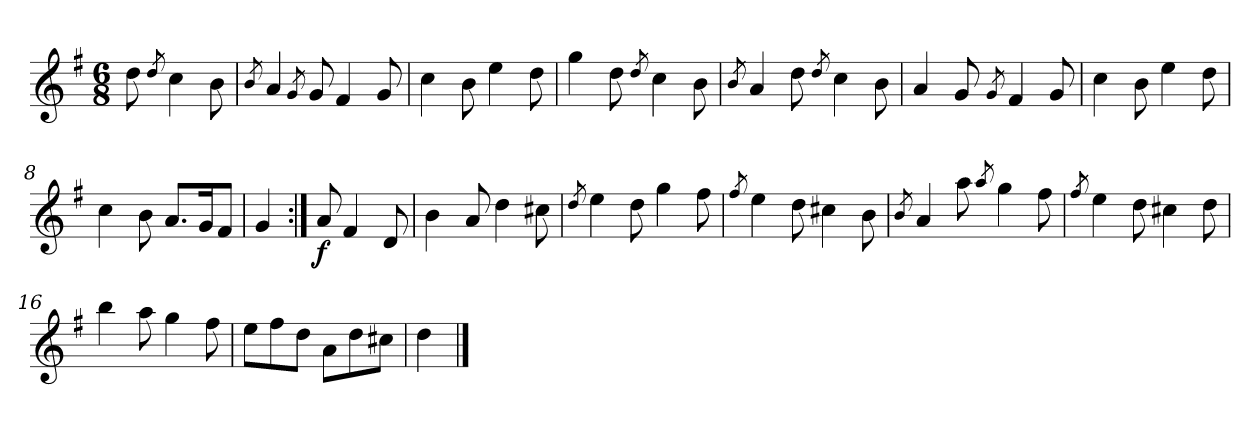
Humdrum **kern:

**kern	**dynam
*part1	*part1
*staff1	*staff1
*clefG2	*
*k[f#]	*
*G:	*
*M6/8	*
=1	=1
8dd\	.
8qdd/	.
4cc\	.
8b\	.
=2	=2
8qb/	.
4a/	.
8qg/	.
8g/	.
4f#/	.
8g/	.
=3	=3
4cc\	.
8b\	.
4ee\	.
8dd\	.
=4	=4
4gg\	.
8dd\	.
8qdd/	.
4cc\	.
8b\	.
=5	=5
8qb/	.
4a/	.
8dd\	.
8qdd/	.
4cc\	.
8b\	.
=6	=6
4a/	.
8g/	.
8qg/	.
4f#/	.
8g/	.
=7	=7
4cc\	.
8b\	.
4ee\	.
8dd\	.
=8	=8
4cc\	.
8b\	.
8.a/L	.
16g/K	.
8f#/J	.
!!LO:LB:g=z
=9	=9
4g/	.
=10:|!	=10:|!
!	!LO:DY:b
8a/	f
4f#/	.
8d/	.
=11	=11
4b\	.
8a/	.
4dd\	.
8cc#X\	.
=12	=12
8qdd/	.
4ee\	.
8dd\	.
4gg\	.
8ff#\	.
=13	=13
8qff#/	.
4ee\	.
8dd\	.
4cc#X\	.
8b\	.
=14	=14
8qb/	.
4a/	.
8aa\	.
8qaa/	.
4gg\	.
8ff#\	.
=15	=15
8qff#/	.
4ee\	.
8dd\	.
4cc#X\	.
8dd\	.
=16	=16
4bb\	.
8aa\	.
4gg\	.
8ff#\	.
!!LO:LB:g=z
=17	=17
8ee\L	.
8ff#\	.
8dd\J	.
8a\L	.
8dd\	.
8cc#X\J	.
=18	=18
4dd\	.
==	==
*-	*-
